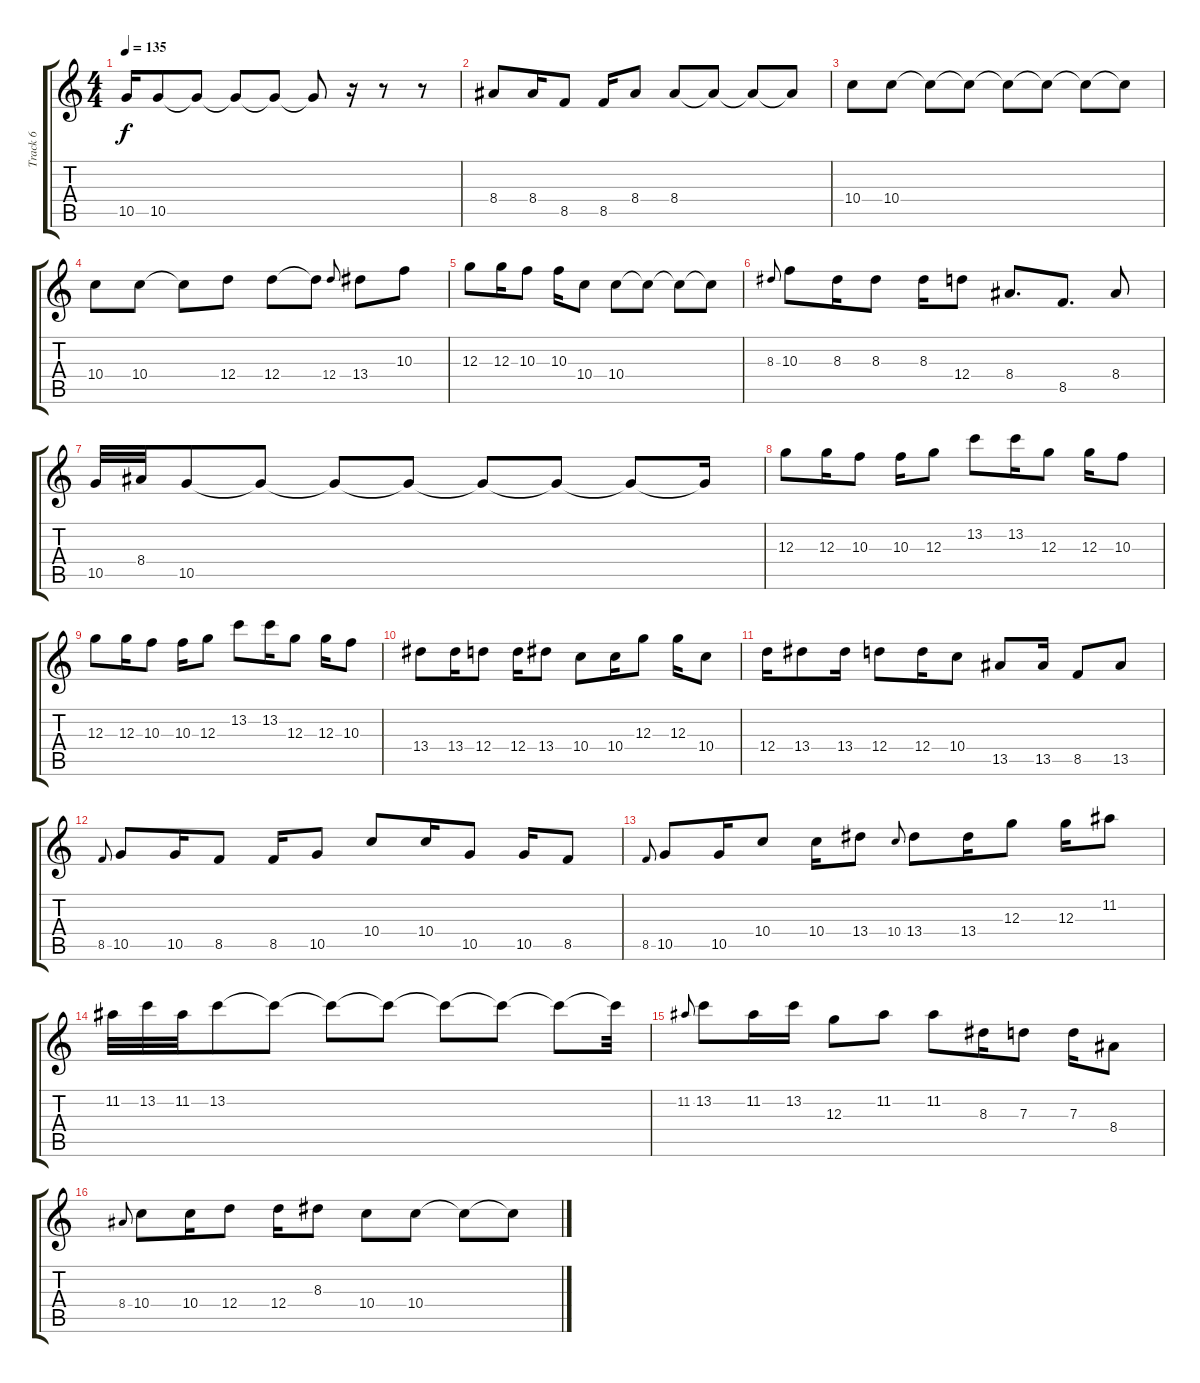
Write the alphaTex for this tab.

\track ("Track 6" "Track 6") {instrument electricguitarclean}
\staff {score tabs}
\tuning (E4 B3 G3 D3 A2 E2) {hide}
\ts (4 4)
\tempo 135
\clef g2
\ks c
10.5.16{dy f} 10.5.8 10.5{t}.8 10.5{t}.8 10.5{t}.8 10.5{t}.8 r.16 r.8 r.8 |
8.4.8 8.4.16 8.5.8 8.5.16 8.4.8 8.4.8 8.4{t}.8 8.4{t}.8 8.4{t}.8 |
10.4.8 10.4.8 10.4{t}.8 10.4{t}.8 10.4{t}.8 10.4{t}.8 10.4{t}.8 10.4{t}.8 |
10.4.8 10.4.8 10.4{t}.8 12.4.8 12.4.8 12.4{t}.8 12.4.8{gr onbeat} 13.4.8 10.3.8 |
12.3.8 12.3.16 10.3.8 10.3.16 10.4.8 10.4.8 10.4{t}.8 10.4{t}.8 10.4{t}.8 |
8.3.8{gr onbeat} 10.3.8 8.3.16 8.3.8 8.3.16 12.4.8 8.4.8{d} 8.5.8{d} 8.4.8 |
10.5.32 8.4.32 10.5.8 10.5{t}.8 10.5{t}.8 10.5{t}.8 10.5{t}.8 10.5{t}.8 10.5{t}.8 10.5{t}.16 |
12.3.8 12.3.16 10.3.8 10.3.16 12.3.8 13.2.8 13.2.16 12.3.8 12.3.16 10.3.8 |
12.3.8 12.3.16 10.3.8 10.3.16 12.3.8 13.2.8 13.2.16 12.3.8 12.3.16 10.3.8 |
13.4.8 13.4.16 12.4.8 12.4.16 13.4.8 10.4.8 10.4.16 12.3.8 12.3.16 10.4.8 |
12.4.16 13.4.8 13.4.16 12.4.8 12.4.16 10.4.8 13.5.8 13.5.16 8.5.8 13.5.8 |
8.5.8{gr onbeat} 10.5.8 10.5.16 8.5.8 8.5.16 10.5.8 10.4.8 10.4.16 10.5.8 10.5.16 8.5.8 |
8.5.8{gr onbeat} 10.5.8 10.5.16 10.4.8 10.4.16 13.4.8 10.4.8{gr onbeat} 13.4.8 13.4.16 12.3.8 12.3.16 11.2.8 |
11.2.32 13.2.32 11.2.32 13.2.8 13.2{t}.8 13.2{t}.8 13.2{t}.8 13.2{t}.8 13.2{t}.8 13.2{t}.8 13.2{t}.32 |
11.2.8{gr onbeat} 13.2.8 11.2.16 13.2.16 12.3.8 11.2.8 11.2.8 8.3.16 7.3.8 7.3.16 8.4.8 |
8.4.8{gr onbeat} 10.4.8 10.4.16 12.4.8 12.4.16 8.3.8 10.4.8 10.4.8 10.4{t}.8 10.4{t}.8
